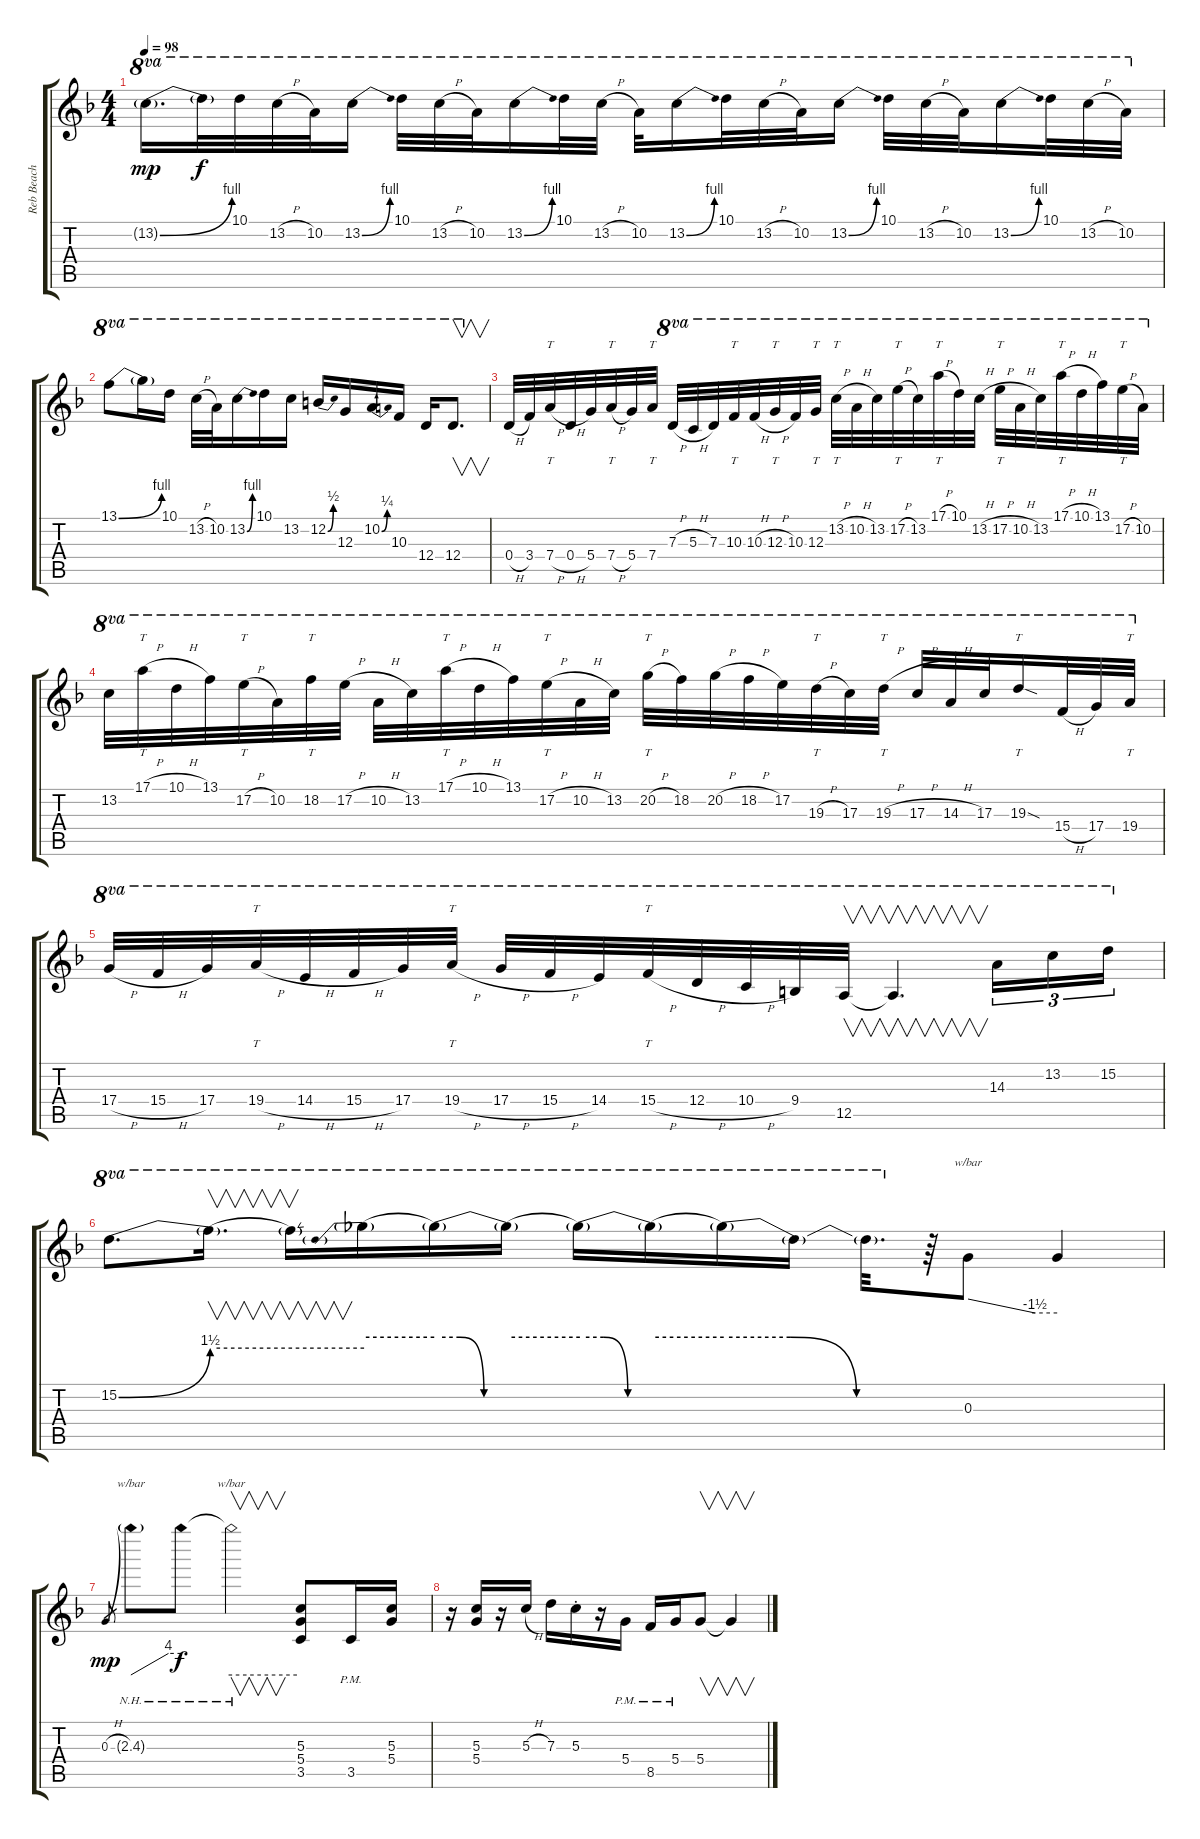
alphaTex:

\track ("Reb Beach" "Reb Beach") {instrument overdrivenguitar}
\staff {score tabs}
\tuning (E4 B3 G3 D3 A2 E2) {hide}
\ts (4 4)
\tempo 98
\clef g2
\ks f
13.2{be (bend 0 0 60 4) g}.16{d ot 8va dy mp} 13.2{t}.32{ot 8va dy f} 10.1.32{ot 8va} 13.2{h}.32{ot 8va} 10.2.32{ot 8va} 13.2{be (bend 0 0 60 4)}.16{ot 8va} 10.1.32{ot 8va} 13.2{h}.32{ot 8va} 10.2.32{ot 8va} 13.2{be (bend 0 0 60 4)}.16{ot 8va} 10.1.32{ot 8va} 13.2{h}.32{ot 8va} 10.2.32{ot 8va} 13.2{be (bend 0 0 60 4)}.16{ot 8va} 10.1.32{ot 8va} 13.2{h}.32{ot 8va} 10.2.32{ot 8va} 13.2{be (bend 0 0 60 4)}.16{ot 8va} 10.1.32{ot 8va} 13.2{h}.32{ot 8va} 10.2.32{ot 8va} 13.2{be (bend 0 0 60 4)}.16{ot 8va} 10.1.32{ot 8va} 13.2{h}.32{ot 8va} 10.2.32{ot 8va} |
13.1{be (bend 0 0 60 4)}.8{ot 8va} 13.1{t}.16{ot 8va} 10.1.16{ot 8va} 13.2{h}.32{ot 8va} 10.2.32{ot 8va} 13.2{be (bend 0 0 60 4)}.16{ot 8va} 10.1.16{ot 8va} 13.2.16{ot 8va} 12.2{be (bend 0 0 60 2)}.16{ot 8va} 12.3.16{ot 8va} 10.2{be (bend 0 0 60 1)}.16{ot 8va} 10.3.16{ot 8va} 12.4.16{ot 8va} 12.4.8{v d ot 8va} |
0.4{h}.32 3.4.32 7.4{h}.32{tt} 0.4{h}.32 5.4.32 7.4{h}.32{tt} 5.4.32 7.4.32{tt} 7.3{h}.32{ot 8va} 5.3{h}.32{ot 8va} 7.3.32{ot 8va} 10.3.32{tt ot 8va} 10.3{h}.32{ot 8va} 12.3{h}.32{tt ot 8va} 10.3.32{ot 8va} 12.3.32{tt ot 8va} 13.2{h}.32{tt ot 8va} 10.2{h}.32{ot 8va} 13.2.32{ot 8va} 17.2{h}.32{tt ot 8va} 13.2.32{ot 8va} 17.1{h}.32{tt ot 8va} 10.1.32{ot 8va} 13.2{h}.32{ot 8va} 17.2{h}.32{tt ot 8va} 10.2{h}.32{ot 8va} 13.2.32{ot 8va} 17.1{h}.32{tt ot 8va} 10.1{h}.32{ot 8va} 13.1.32{ot 8va} 17.2{h}.32{tt ot 8va} 10.2.32{ot 8va} |
13.2.32{ot 8va} 17.1{h}.32{tt ot 8va} 10.1{h}.32{ot 8va} 13.1.32{ot 8va} 17.2{h}.32{tt ot 8va} 10.2.32{ot 8va} 18.2.32{tt ot 8va} 17.2{h}.32{ot 8va} 10.2{h}.32{ot 8va} 13.2.32{ot 8va} 17.1{h}.32{tt ot 8va} 10.1{h}.32{ot 8va} 13.1.32{ot 8va} 17.2{h}.32{tt ot 8va} 10.2{h}.32{ot 8va} 13.2.32{ot 8va} 20.2{h}.32{tt ot 8va} 18.2.32{ot 8va} 20.2{h}.32{ot 8va} 18.2{h}.32{ot 8va} 17.2.32{ot 8va} 19.3{h}.32{tt ot 8va} 17.3.32{ot 8va} 19.3{h}.32{tt ot 8va} 17.3{h}.32{ot 8va} 14.3{h}.32{ot 8va} 17.3.32{ot 8va} 19.3{sod}.16{tt ot 8va} 15.4{h}.32{ot 8va} 17.4.32{ot 8va} 19.4.32{tt ot 8va} |
17.4{h}.32{ot 8va} 15.4{h}.32{ot 8va} 17.4.32{ot 8va} 19.4{h}.32{tt ot 8va} 14.4{h}.32{ot 8va} 15.4{h}.32{ot 8va} 17.4.32{ot 8va} 19.4{h}.32{tt ot 8va} 17.4{h}.32{ot 8va} 15.4{h}.32{ot 8va} 14.4.32{ot 8va} 15.4{h}.32{tt ot 8va} 12.4{h}.32{ot 8va} 10.4{h}.32{ot 8va} 9.4.32{ot 8va} 12.5.32{v ot 8va} 12.5{t}.4{v d ot 8va} 14.3.16{tu (3 2) ot 8va} 13.2.16{tu (3 2) ot 8va} 15.2.16{tu (3 2) ot 8va} |
15.2{be (bend 0 0 60 6)}.8{d ot 8va} 15.2{be (hold 0 6 60 6) t}.16{v d ot 8va} 15.2{t}.16{v ot 8va} 15.2{be (prebend 0 8 60 8) t}.16{ot 8va} 15.2{be (custom 0 8 20 8 40 0 60 0) t}.16{ot 8va} 15.2{be (hold 0 8 60 8) t}.16{ot 8va} 15.2{be (custom 0 8 20 8 40 0 60 0) t}.16{ot 8va} 15.2{be (hold 0 8 60 8) t}.16{ot 8va} 15.2{be (custom 0 8 20 8 40 0 60 0) t}.16{ot 8va} 15.2{t}.16{ot 8va} 15.2{t}.32{d ot 8va} r.64 0.3.8{tbe (custom default 0 0 45 -6 60 -6)} 0.3{t}.4 |
0.3{h}.8{gr dy mp} 2.3{nh g}.8{tbe (custom default 0 0 45 16 60 16)} 2.3{nh t}.8{dy f} 2.3{nh t}.2{v tbe (hold default 0 0 60 0)} (5.3 5.4 3.5).8 3.5{pm}.16 (5.3 5.4).16 |
r.16 (5.3 5.4).16 r.16 5.3{h}.16 7.3.16 5.3{st}.16 r.16 5.4{pm}.16 8.5{pm}.16 5.4{pm}.16 5.4.8{v} 5.4{t}.4{v}
